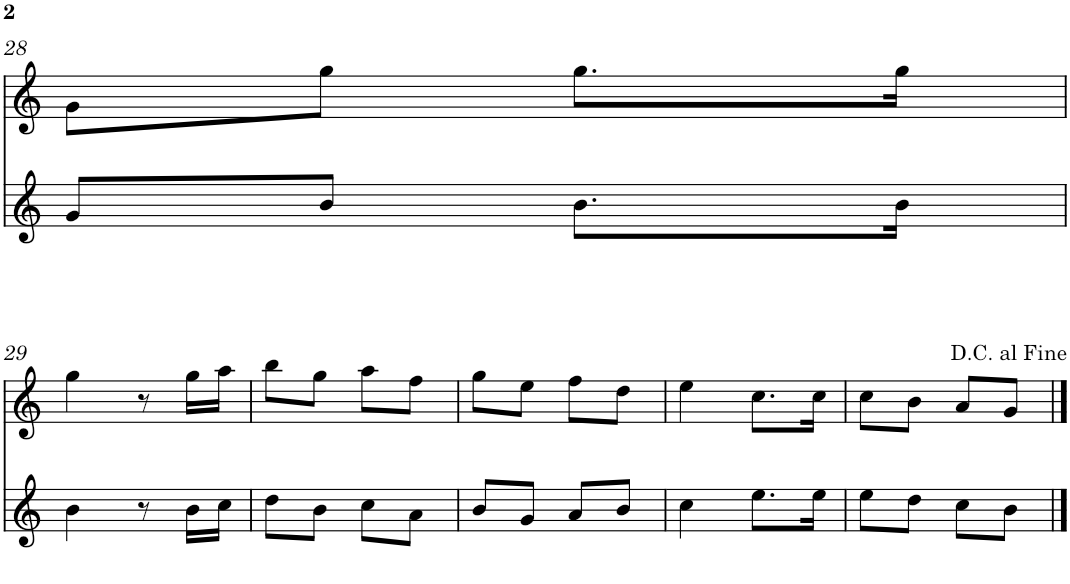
**kern	**kern
*part2	*part1
*staff2	*staff1
*I"Gralla 2	*I"Gralla 1
!!LO:PB:g=z
*clefG2	*clefG2
*k[]	*k[]
*M2/4	*M2/4
=28	=28
8g/L	8g\L
8b/J	8gg\J
8.b\L	8.gg\L
16b\Jk	16gg\Jk
!!LO:LB:g=z
=29	=29
4b\	4gg\
8r	8r
16b\LL	16gg\LL
16cc\JJ	16aa\JJ
=30	=30
8dd\L	8bb\L
8b\J	8gg\J
8cc\L	8aa\L
8a\J	8ff\J
=31	=31
8b/L	8gg\L
8g/J	8ee\J
8a/L	8ff\L
8b/J	8dd\J
=32	=32
4cc\	4ee\
8.ee\L	8.cc\L
16ee\Jk	16cc\Jk
=33	=33
8ee\L	8cc\L
8dd\J	8b\J
8cc\L	8a/L
8b\J	8g/J
==	==
*-	*-
